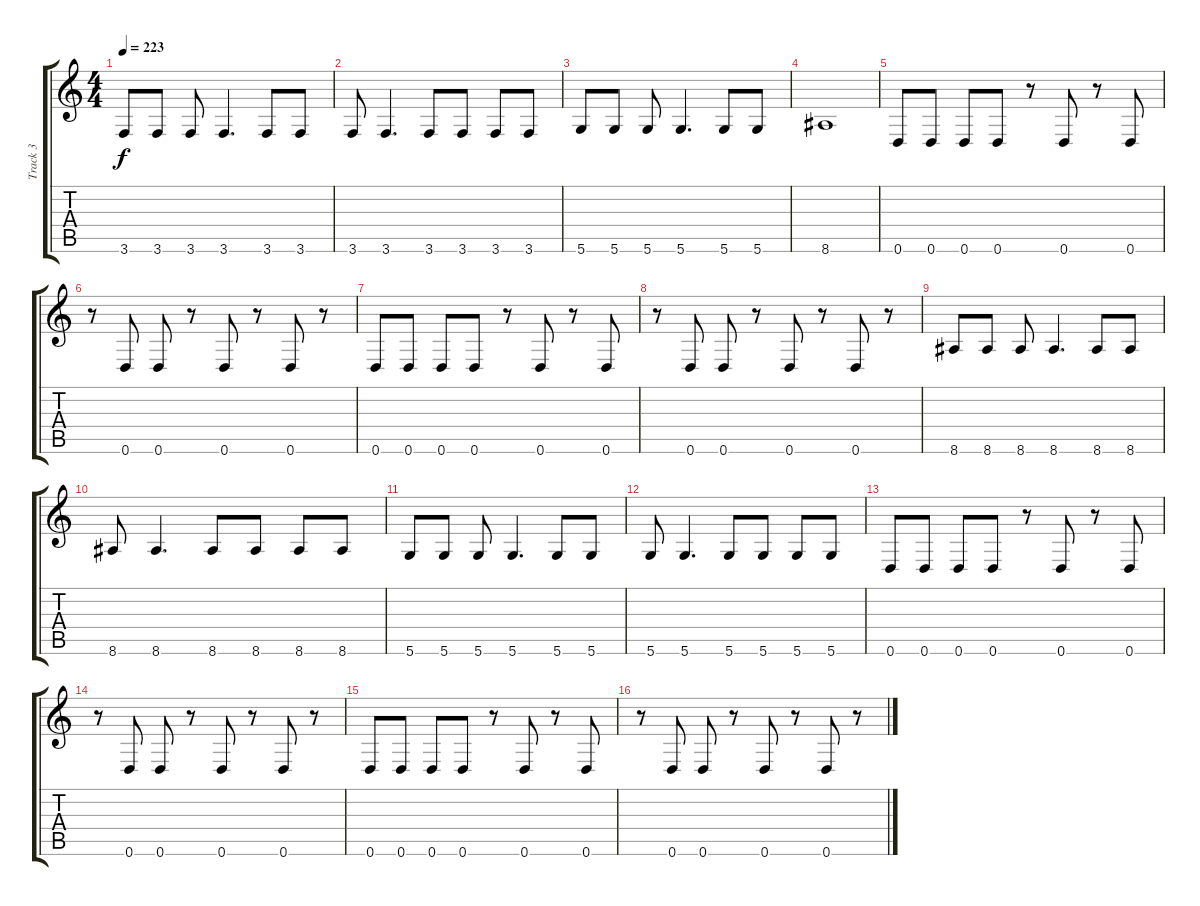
\track ("Track 3" "Track 3") {instrument electricbasspick}
\staff {score tabs}
\tuning (E4 B3 G3 D3 A2 D2) {hide}
\ts (4 4)
\tempo 223
\clef g2
\ks c
3.6.8{dy f} 3.6.8 3.6.8 3.6.4{d} 3.6.8 3.6.8 |
3.6.8 3.6.4{d} 3.6.8 3.6.8 3.6.8 3.6.8 |
5.6.8 5.6.8 5.6.8 5.6.4{d} 5.6.8 5.6.8 |
8.6.1 |
0.6.8 0.6.8 0.6.8 0.6.8 r.8 0.6.8 r.8 0.6.8 |
r.8 0.6.8 0.6.8 r.8 0.6.8 r.8 0.6.8 r.8 |
0.6.8 0.6.8 0.6.8 0.6.8 r.8 0.6.8 r.8 0.6.8 |
r.8 0.6.8 0.6.8 r.8 0.6.8 r.8 0.6.8 r.8 |
8.6.8 8.6.8 8.6.8 8.6.4{d} 8.6.8 8.6.8 |
8.6.8 8.6.4{d} 8.6.8 8.6.8 8.6.8 8.6.8 |
5.6.8 5.6.8 5.6.8 5.6.4{d} 5.6.8 5.6.8 |
5.6.8 5.6.4{d} 5.6.8 5.6.8 5.6.8 5.6.8 |
0.6.8 0.6.8 0.6.8 0.6.8 r.8 0.6.8 r.8 0.6.8 |
r.8 0.6.8 0.6.8 r.8 0.6.8 r.8 0.6.8 r.8 |
0.6.8 0.6.8 0.6.8 0.6.8 r.8 0.6.8 r.8 0.6.8 |
r.8 0.6.8 0.6.8 r.8 0.6.8 r.8 0.6.8 r.8
